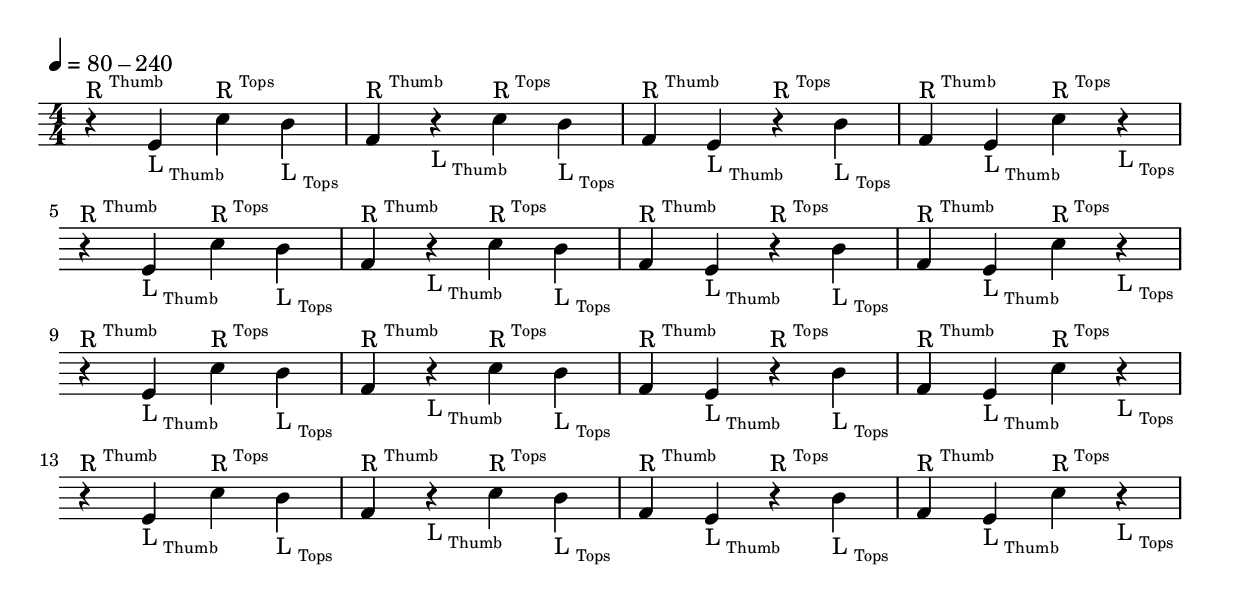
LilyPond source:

\version "2.24.1"
\include "../global.ly"

\layout {
  indent = -3.5
}

\relative {
  \defaultScoreSettings
  \tempo 4 = 80 - 240
  \time 4/4

  \repeat unfold 4 { 
    r4^\RThumbTop e'_\LThumbBtm  c'^\RTopsTop   b_\LTopsBtm 
    f4^\RThumbTop  r_\LThumbBtm  c'^\RTopsTop   b_\LTopsBtm 
    f4^\RThumbTop  e_\LThumbBtm   r^\RTopsTop  b'_\LTopsBtm 
    f4^\RThumbTop  e_\LThumbBtm  c'^\RTopsTop   r_\LTopsBtm 
    \break
  }
}